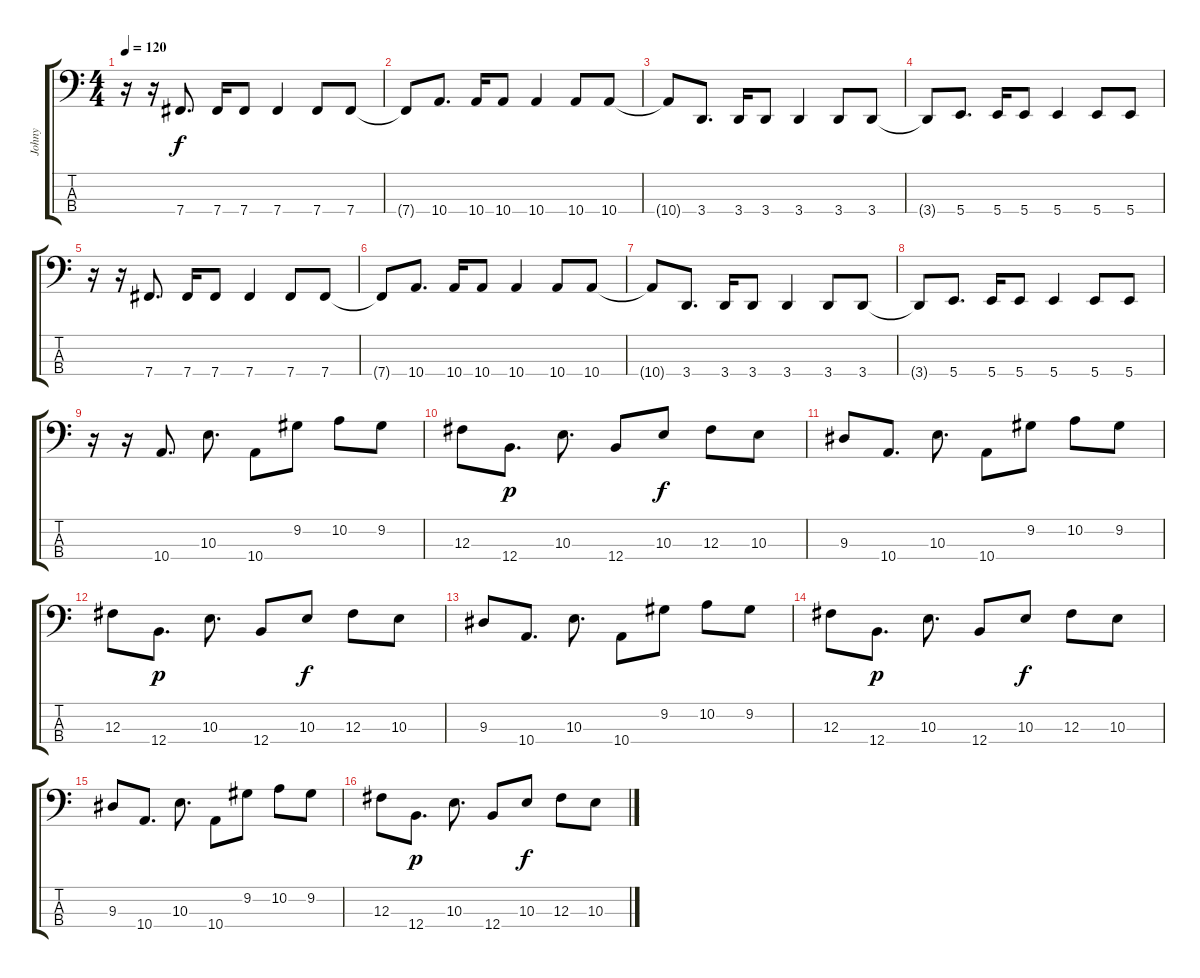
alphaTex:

\track ("Johny" "Johny") {instrument electricbasspick}
\staff {score tabs}
\tuning (E2 B1 Gb1 B0) {hide}
\ts (4 4)
\tempo 120
\clef f4
\ks c
r.16{dy f} r.16 7.4.8{d} 7.4.16 7.4.8 7.4.4 7.4.8 7.4.8 |
7.4{t}.8 10.4.8{d} 10.4.16 10.4.8 10.4.4 10.4.8 10.4.8 |
10.4{t}.8 3.4.8{d} 3.4.16 3.4.8 3.4.4 3.4.8 3.4.8 |
3.4{t}.8 5.4.8{d} 5.4.16 5.4.8 5.4.4 5.4.8 5.4.8 |
r.16 r.16 7.4.8{d} 7.4.16 7.4.8 7.4.4 7.4.8 7.4.8 |
7.4{t}.8 10.4.8{d} 10.4.16 10.4.8 10.4.4 10.4.8 10.4.8 |
10.4{t}.8 3.4.8{d} 3.4.16 3.4.8 3.4.4 3.4.8 3.4.8 |
3.4{t}.8 5.4.8{d} 5.4.16 5.4.8 5.4.4 5.4.8 5.4.8 |
r.16 r.16 10.4.8{d} 10.3.8{d} 10.4.8 9.2.8 10.2.8 9.2.8 |
12.3.8 12.4.8{d dy p} 10.3.8{d} 12.4.8 10.3.8{dy f} 12.3.8 10.3.8 |
9.3.8 10.4.8{d} 10.3.8{d} 10.4.8 9.2.8 10.2.8 9.2.8 |
12.3.8 12.4.8{d dy p} 10.3.8{d} 12.4.8 10.3.8{dy f} 12.3.8 10.3.8 |
9.3.8 10.4.8{d} 10.3.8{d} 10.4.8 9.2.8 10.2.8 9.2.8 |
12.3.8 12.4.8{d dy p} 10.3.8{d} 12.4.8 10.3.8{dy f} 12.3.8 10.3.8 |
9.3.8 10.4.8{d} 10.3.8{d} 10.4.8 9.2.8 10.2.8 9.2.8 |
12.3.8 12.4.8{d dy p} 10.3.8{d} 12.4.8 10.3.8{dy f} 12.3.8 10.3.8
